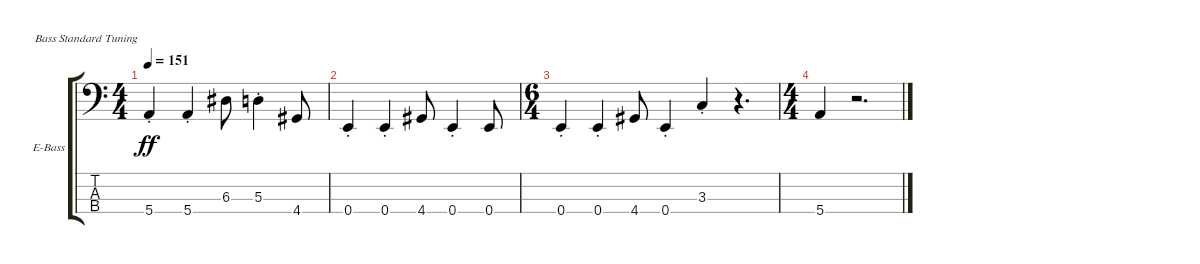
\defaultSystemsLayout 4
\bracketExtendMode groupsimilarinstruments
\firstSystemTrackNameOrientation horizontal
\otherSystemsTrackNameOrientation horizontal
\track ("O`Malley" "E-Bass") {instrument electricbassfinger}
\staff {score tabs}
\tuning (G2 D2 A1 E1)
\ts (4 4)
\tempo 151
\clef f4
\ks c
5.4{st}.4{dy ff} 5.4{st}.4 6.3.8 5.3{st}.4 4.4.8 |
0.4{st}.4 0.4{st}.4 4.4.8 0.4{st}.4 0.4.8 |
\ts (6 4)
0.4{st}.4 0.4{st}.4 4.4.8 0.4{st}.4 3.3{st}.4 r.4{d} |
\ts (4 4)
5.4.4 r.2{d}
